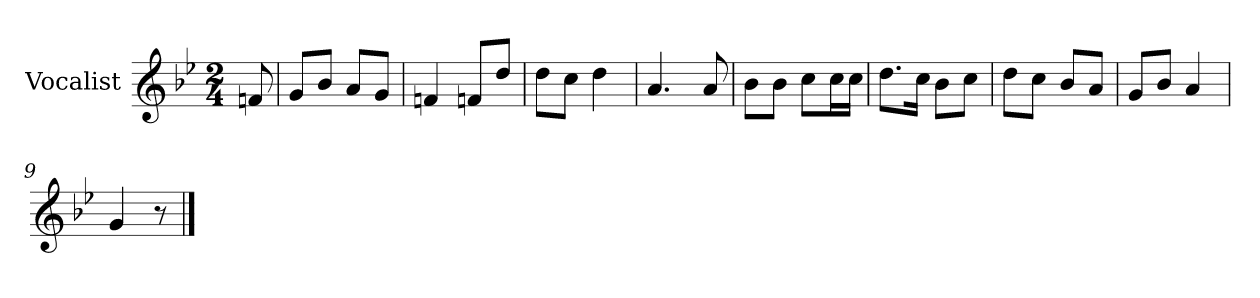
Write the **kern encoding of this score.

**kern
*part1
*staff1
*I"Vocalist
*k[b-e-]
*g:
*M2/4
=
8fn
=1
8gL
8b-J
8aL
8gJ
=2
4fn
8fnL
8ddJ
=3
8ddL
8ccJ
4dd
=4
4.a
8a
=5
8b-L
8b-J
8ccL
16ccL
16ccJJ
=6
8.ddL
16ccJk
8b-L
8ccJ
=7
8ddL
8ccJ
8b-L
8aJ
=8
8gL
8b-J
4a
=9
4g
8r
==
*-
